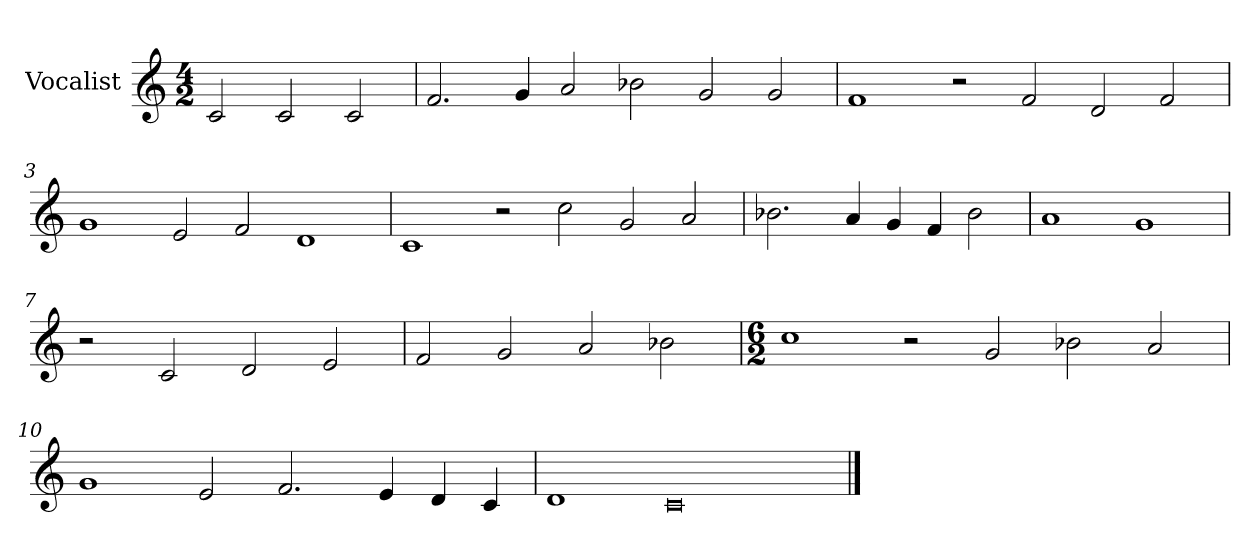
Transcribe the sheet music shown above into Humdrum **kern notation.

**kern
*part1
*staff1
*I"Vocalist
*k[]
*C:
*M4/2
=
2c
2c
2c
=1
2.f
4g
2a
2b-X
2g
2g
=2
1f
2r
2f
2d
2f
=3
1g
2e
2f
1d
=4
1c
2r
2cc
2g
2a
=5
2.b-X
4a
4g
4f
2b-
=6
1a
1g
=7
2r
2c
2d
2e
=8
2f
2g
2a
2b-X
=9
*M6/2
1cc
2r
2g
2b-X
2a
=10
1g
2e
2.f
4e
4d
4c
=11
1d
0c
==
*-
